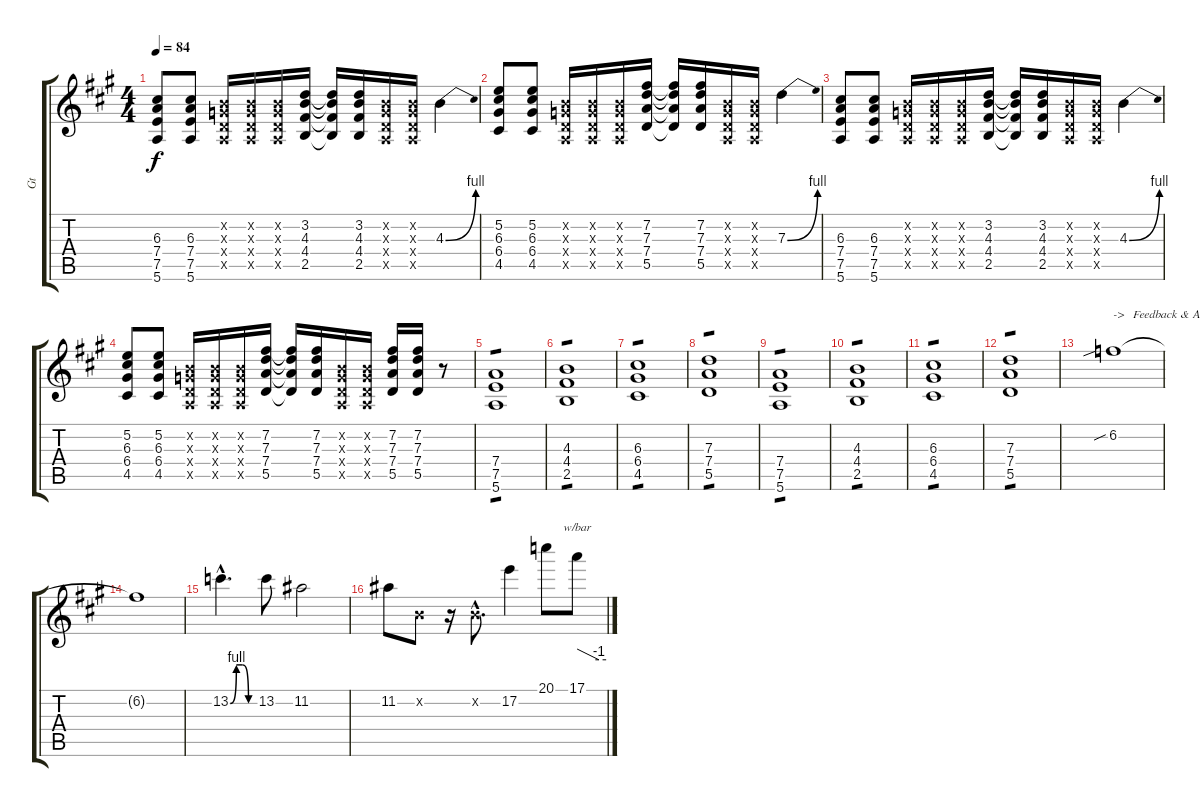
\track ("Gt" "Gt") {instrument electricguitarclean}
\staff {score tabs}
\tuning (E4 B3 G3 D3 A2 E2) {hide}
\ts (4 4)
\tempo 84
\clef g2
\ks a
(6.3 7.4 7.5 5.6).8{dy f volume 12 instrument overdrivenguitar} (6.3 7.4 7.5 5.6).8 (0.2{x} 0.3{x} 0.4{x} 0.5{x}).16 (0.2{x} 0.3{x} 0.4{x} 0.5{x}).16 (0.2{x} 0.3{x} 0.4{x} 0.5{x}).16 (3.2 4.3 4.4 2.5).16 (3.2{t} 4.3{t} 4.4{t} 2.5{t}).16 (3.2 4.3 4.4 2.5).16 (0.2{x} 0.3{x} 0.4{x} 0.5{x}).16 (0.2{x} 0.3{x} 0.4{x} 0.5{x}).16 4.3{be (bend 0 0 60 4)}.4 |
(5.2 6.3 6.4 4.5).8 (5.2 6.3 6.4 4.5).8 (0.2{x} 0.3{x} 0.4{x} 0.5{x}).16 (0.2{x} 0.3{x} 0.4{x} 0.5{x}).16 (0.2{x} 0.3{x} 0.4{x} 0.5{x}).16 (7.2 7.3 7.4 5.5).16 (7.2{t} 7.3{t} 7.4{t} 5.5{t}).16 (7.2 7.3 7.4 5.5).16 (0.2{x} 0.3{x} 0.4{x} 0.5{x}).16 (0.2{x} 0.3{x} 0.4{x} 0.5{x}).16 7.3{be (bend 0 0 60 4)}.4 |
(6.3 7.4 7.5 5.6).8 (6.3 7.4 7.5 5.6).8 (0.2{x} 0.3{x} 0.4{x} 0.5{x}).16 (0.2{x} 0.3{x} 0.4{x} 0.5{x}).16 (0.2{x} 0.3{x} 0.4{x} 0.5{x}).16 (3.2 4.3 4.4 2.5).16 (3.2{t} 4.3{t} 4.4{t} 2.5{t}).16 (3.2 4.3 4.4 2.5).16 (0.2{x} 0.3{x} 0.4{x} 0.5{x}).16 (0.2{x} 0.3{x} 0.4{x} 0.5{x}).16 4.3{be (bend 0 0 60 4)}.4 |
(5.2 6.3 6.4 4.5).8 (5.2 6.3 6.4 4.5).8 (0.2{x} 0.3{x} 0.4{x} 0.5{x}).16 (0.2{x} 0.3{x} 0.4{x} 0.5{x}).16 (0.2{x} 0.3{x} 0.4{x} 0.5{x}).16 (7.2 7.3 7.4 5.5).16 (7.2{t} 7.3{t} 7.4{t} 5.5{t}).16 (7.2 7.3 7.4 5.5).16 (0.2{x} 0.3{x} 0.4{x} 0.5{x}).16 (0.2{x} 0.3{x} 0.4{x} 0.5{x}).16 (7.2 7.3 7.4 5.5).16 (7.2 7.3 7.4 5.5).16 r.8 |
(7.4 7.5 5.6).1{tp 1} |
(4.3 4.4 2.5).1{tp 1} |
(6.3 6.4 4.5).1{tp 1} |
(7.3 7.4 5.5).1{tp 1} |
(7.4 7.5 5.6).1{tp 1} |
(4.3 4.4 2.5).1{tp 1} |
(6.3 6.4 4.5).1{tp 1} |
(7.3 7.4 5.5).1{tp 1} |
6.2{sib}.1{txt "->   Feedback & Arming ..." volume 10} |
6.2{t}.1 |
13.2{be (custom 0 0 15 4 30 4 45 0 60 0) hac}.4{d} 13.2.8 11.2.2 |
11.2.8 0.2{x}.8 r.16 0.2{hac x}.8{d} 17.2.4 20.1.8 17.1.8{tbe (custom default 0 0 45 -4 60 -4)}
